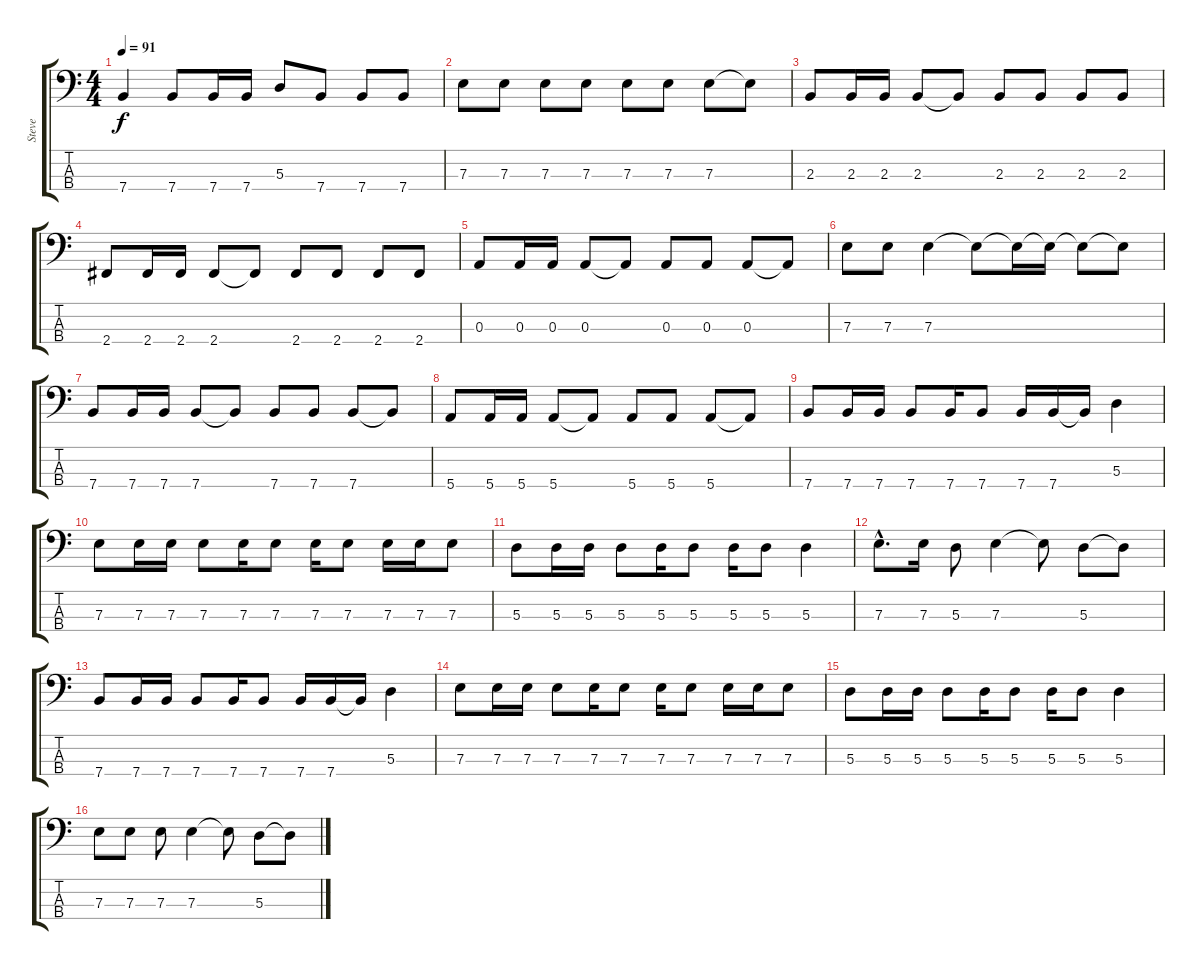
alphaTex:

\track ("Steve" "Steve") {instrument electricbasspick}
\staff {score tabs}
\tuning (G2 D2 A1 E1) {hide}
\ts (4 4)
\tempo 91
\clef f4
\ks c
7.4.4{dy f} 7.4.8 7.4.16 7.4.16 5.3.8 7.4.8 7.4.8 7.4.8 |
7.3.8 7.3.8 7.3.8 7.3.8 7.3.8 7.3.8 7.3.8 7.3{t}.8 |
2.3.8 2.3.16 2.3.16 2.3.8 2.3{t}.8 2.3.8 2.3.8 2.3.8 2.3.8 |
2.4.8 2.4.16 2.4.16 2.4.8 2.4{t}.8 2.4.8 2.4.8 2.4.8 2.4.8 |
0.3.8 0.3.16 0.3.16 0.3.8 0.3{t}.8 0.3.8 0.3.8 0.3.8 0.3{t}.8 |
7.3.8 7.3.8 7.3.4 7.3{t}.8 7.3{t}.16 7.3{t}.16 7.3{t}.8 7.3{t}.8 |
7.4.8 7.4.16 7.4.16 7.4.8 7.4{t}.8 7.4.8 7.4.8 7.4.8 7.4{t}.8 |
5.4.8 5.4.16 5.4.16 5.4.8 5.4{t}.8 5.4.8 5.4.8 5.4.8 5.4{t}.8 |
7.4.8 7.4.16 7.4.16 7.4.8 7.4.16 7.4.8 7.4.16 7.4.16 7.4{t}.16 5.3.4 |
7.3.8 7.3.16 7.3.16 7.3.8 7.3.16 7.3.8 7.3.16 7.3.8 7.3.16 7.3.16 7.3.8 |
5.3.8 5.3.16 5.3.16 5.3.8 5.3.16 5.3.8 5.3.16 5.3.8 5.3.4 |
7.3{hac}.8{d} 7.3.16 5.3.8 7.3.4 7.3{t}.8 5.3.8 5.3{t}.8 |
7.4.8 7.4.16 7.4.16 7.4.8 7.4.16 7.4.8 7.4.16 7.4.16 7.4{t}.16 5.3.4 |
7.3.8 7.3.16 7.3.16 7.3.8 7.3.16 7.3.8 7.3.16 7.3.8 7.3.16 7.3.16 7.3.8 |
5.3.8 5.3.16 5.3.16 5.3.8 5.3.16 5.3.8 5.3.16 5.3.8 5.3.4 |
7.3.8 7.3.8 7.3.8 7.3.4 7.3{t}.8 5.3.8 5.3{t}.8
